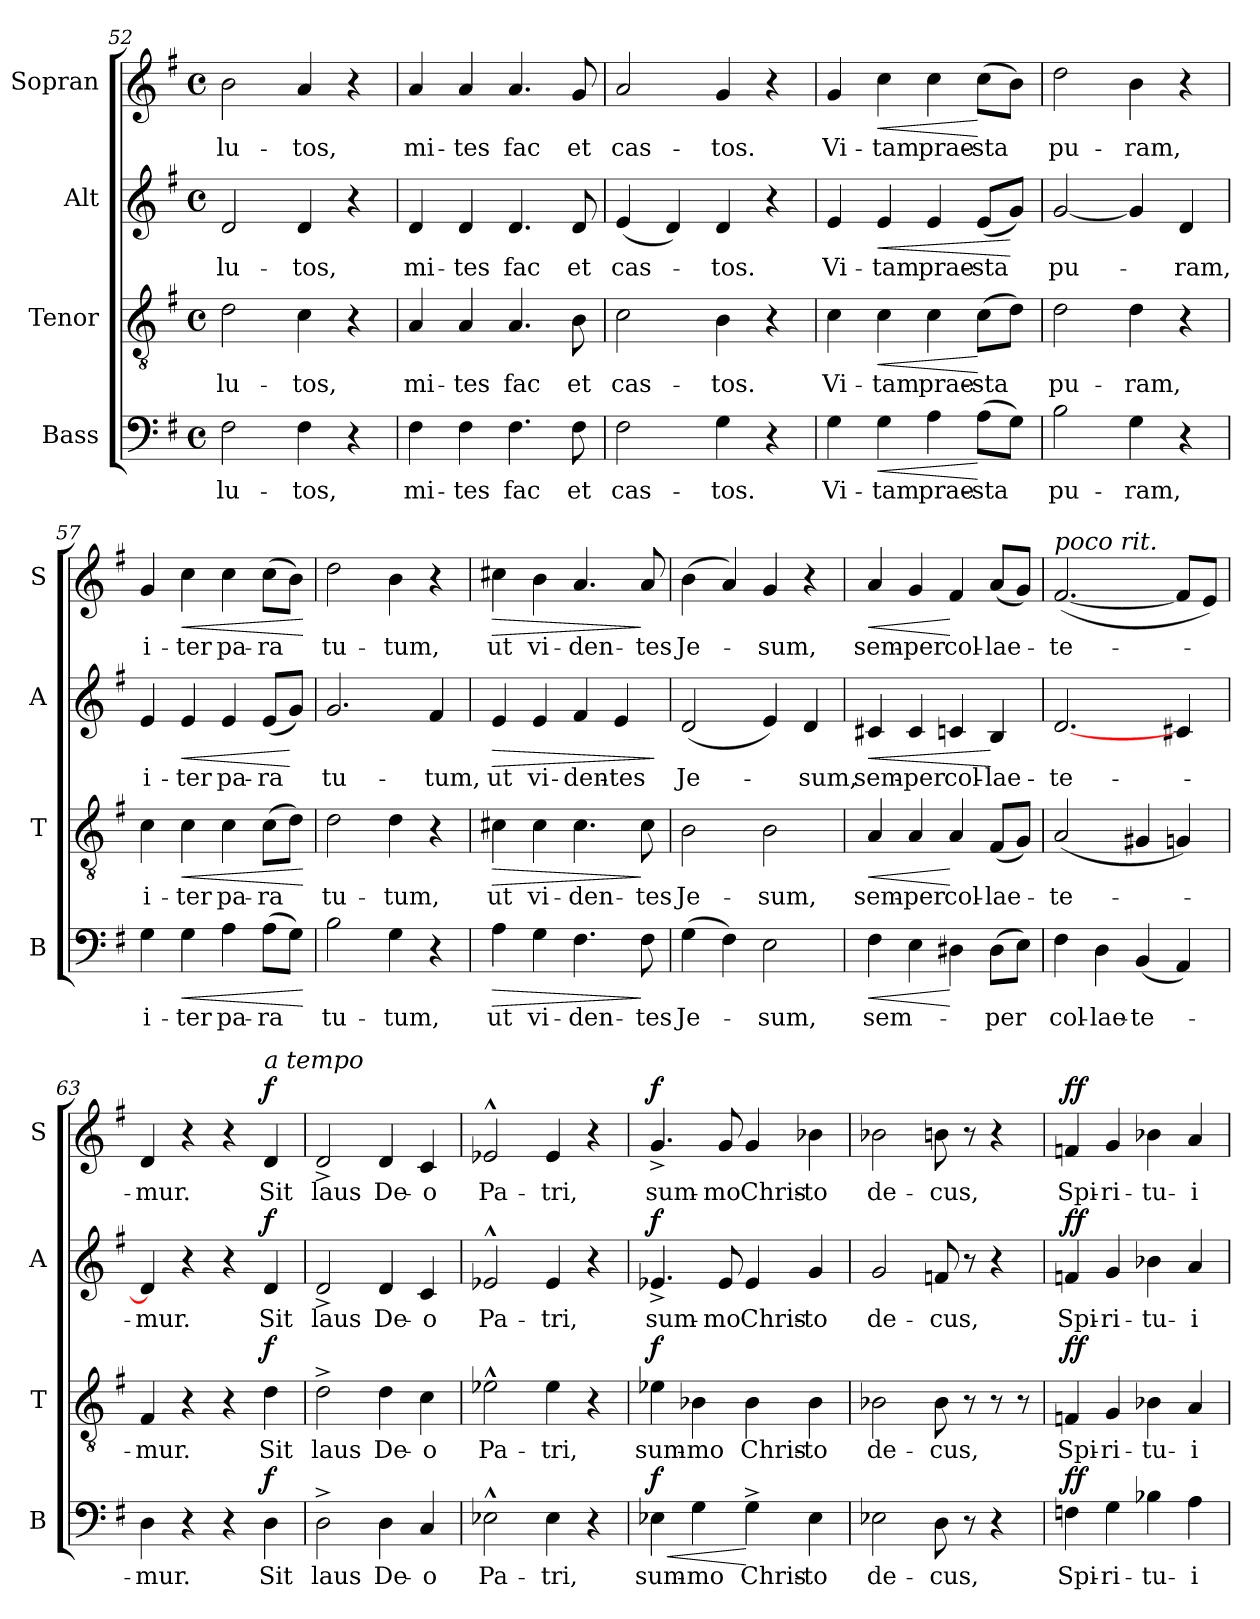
**kern	**text	**dynam	**kern	**text	**dynam	**kern	**text	**dynam	**kern	**text	**dynam
*part4	*part4	*part4	*part3	*part3	*part3	*part2	*part2	*part2	*part1	*part1	*part1
*staff4	*staff4	*staff4	*staff3	*staff3	*staff3	*staff2	*staff2	*staff2	*staff1	*staff1	*staff1
*I"Bass	*	*	*I"Tenor	*	*	*I"Alt	*	*	*I"Sopran	*	*
*I'B	*	*	*I'T	*	*	*I'A	*	*	*I'S	*	*
*clefF4	*	*	*clefGv2	*	*	*clefG2	*	*	*clefG2	*	*
*k[f#]	*	*	*k[f#]	*	*	*k[f#]	*	*	*k[f#]	*	*
*G:	*	*	*G:	*	*	*G:	*	*	*G:	*	*
*M4/4	*	*	*M4/4	*	*	*M4/4	*	*	*M4/4	*	*
*met(c)	*	*	*met(c)	*	*	*met(c)	*	*	*met(c)	*	*
=52	=52	=52	=52	=52	=52	=52	=52	=52	=52	=52	=52
!	!LO:LY:b	!	!	!LO:LY:b	!	!	!LO:LY:b	!	!	!LO:LY:b	!
2F#\	-lu-	.	2d\	-lu-	.	2d/	-lu-	.	2b\	-lu-	.
!	!LO:LY:b	!	!	!LO:LY:b	!	!	!LO:LY:b	!	!	!LO:LY:b	!
4F#\	-tos,	.	4c\	-tos,	.	4d/	-tos,	.	4a/	-tos,	.
4r	.	.	4r	.	.	4r	.	.	4r	.	.
=53	=53	=53	=53	=53	=53	=53	=53	=53	=53	=53	=53
!	!LO:LY:b	!	!	!LO:LY:b	!	!	!LO:LY:b	!	!	!LO:LY:b	!
4F#\	mi-	.	4A/	mi-	.	4d/	mi-	.	4a/	mi-	.
!	!LO:LY:b	!	!	!LO:LY:b	!	!	!LO:LY:b	!	!	!LO:LY:b	!
4F#\	-tes	.	4A/	-tes	.	4d/	-tes	.	4a/	-tes	.
!	!LO:LY:b	!	!	!LO:LY:b	!	!	!LO:LY:b	!	!	!LO:LY:b	!
4.F#\	fac	.	4.A/	fac	.	4.d/	fac	.	4.a/	fac	.
!	!LO:LY:b	!	!	!LO:LY:b	!	!	!LO:LY:b	!	!	!LO:LY:b	!
8F#\	et	.	8B\	et	.	8d/	et	.	8g/	et	.
=54	=54	=54	=54	=54	=54	=54	=54	=54	=54	=54	=54
!	!LO:LY:b	!	!	!LO:LY:b	!	!	!LO:LY:b	!	!	!LO:LY:b	!
2F#\	cas-	.	2c\	cas-	.	(<4e/	cas-	.	2a/	cas-	.
.	.	.	.	.	.	4d/)	.	.	.	.	.
!	!LO:LY:b	!	!	!LO:LY:b	!	!	!LO:LY:b	!	!	!LO:LY:b	!
4G\	-tos.	.	4B\	-tos.	.	4d/	-tos.	.	4g/	-tos.	.
4r	.	.	4r	.	.	4r	.	.	4r	.	.
=55	=55	=55	=55	=55	=55	=55	=55	=55	=55	=55	=55
!	!LO:LY:b	!	!	!LO:LY:b	!	!	!LO:LY:b	!	!	!LO:LY:b	!
4G\	Vi-	.	4c\	Vi-	.	4e/	Vi-	.	4g/	Vi-	.
!	!LO:LY:b	!LO:HP:b	!	!LO:LY:b	!LO:HP:b	!	!LO:LY:b	!LO:HP:b	!	!LO:LY:b	!LO:HP:b
4G\	-tam	<	4c\	-tam	<	4e/	-tam	<	4cc\	-tam	<
!	!LO:LY:b	!	!	!LO:LY:b	!	!	!LO:LY:b	!	!	!LO:LY:b	!
4A\	prae-	.	4c\	prae-	.	4e/	prae-	.	4cc\	prae-	.
!	!LO:LY:b	!	!	!LO:LY:b	!	!	!LO:LY:b	!	!	!LO:LY:b	!
(>8A\L	-sta	[	(>8c\L	-sta	[	(<8e/L	-sta	.	(>8cc\L	-sta	[
8G\J)	.	.	8d\J)	.	.	8g/J)	.	[	8b\J)	.	.
!!LO:PB:g=z
=56	=56	=56	=56	=56	=56	=56	=56	=56	=56	=56	=56
!	!LO:LY:b	!	!	!LO:LY:b	!	!	!LO:LY:b	!	!	!LO:LY:b	!
2B\	pu-	.	2d\	pu-	.	[2g/	pu-	.	2dd\	pu-	.
!	!LO:LY:b	!	!	!LO:LY:b	!	!	!	!	!	!LO:LY:b	!
4G\	-ram,	.	4d\	-ram,	.	4g/]	.	.	4b\	-ram,	.
!	!	!	!	!	!	!	!LO:LY:b	!	!	!	!
4r	.	.	4r	.	.	4d/	-ram,	.	4r	.	.
=57	=57	=57	=57	=57	=57	=57	=57	=57	=57	=57	=57
!	!LO:LY:b	!	!	!LO:LY:b	!	!	!LO:LY:b	!	!	!LO:LY:b	!
4G\	i-	.	4c\	i-	.	4e/	i-	.	4g/	i-	.
!	!LO:LY:b	!LO:HP:b	!	!LO:LY:b	!LO:HP:b	!	!LO:LY:b	!LO:HP:b	!	!LO:LY:b	!LO:HP:b
4G\	-ter	<	4c\	-ter	<	4e/	-ter	<	4cc\	-ter	<
!	!LO:LY:b	!	!	!LO:LY:b	!	!	!LO:LY:b	!	!	!LO:LY:b	!
4A\	pa-	.	4c\	pa-	.	4e/	pa-	.	4cc\	pa-	.
!	!LO:LY:b	!	!	!LO:LY:b	!	!	!LO:LY:b	!	!	!LO:LY:b	!
(>8A\L	-ra	.	(>8c\L	-ra	.	(<8e/L	-ra	.	(>8cc\L	-ra	.
8G\J)	.	.	8d\J)	.	.	8g/J)	.	[	8b\J)	.	.
.	.	[	.	.	[	.	.	.	.	.	[
=58	=58	=58	=58	=58	=58	=58	=58	=58	=58	=58	=58
!	!LO:LY:b	!	!	!LO:LY:b	!	!	!LO:LY:b	!	!	!LO:LY:b	!
2B\	tu-	.	2d\	tu-	.	2.g/	tu-	.	2dd\	tu-	.
!	!LO:LY:b	!	!	!LO:LY:b	!	!	!	!	!	!LO:LY:b	!
4G\	-tum,	.	4d\	-tum,	.	.	.	.	4b\	-tum,	.
!	!	!	!	!	!	!	!LO:LY:b	!	!	!	!
4r	.	.	4r	.	.	4f#/	-tum,	.	4r	.	.
=59	=59	=59	=59	=59	=59	=59	=59	=59	=59	=59	=59
!	!LO:LY:b	!LO:HP:b	!	!LO:LY:b	!LO:HP:b	!	!LO:LY:b	!LO:HP:b	!	!LO:LY:b	!LO:HP:b
4A\	ut	>	4c#X\	ut	>	4e/	ut	>	4cc#X\	ut	>
!	!LO:LY:b	!	!	!LO:LY:b	!	!	!LO:LY:b	!	!	!LO:LY:b	!
4G\	vi-	.	4c#\	vi-	.	4e/	vi-	.	4b\	vi-	.
!	!LO:LY:b	!	!	!LO:LY:b	!	!	!LO:LY:b	!	!	!LO:LY:b	!
4.F#\	-den-	.	4.c#\	-den-	.	4f#/	-den-	.	4.a/	-den-	.
!	!	!	!	!	!	!	!LO:LY:b	!	!	!	!
.	.	.	.	.	.	4e/	-tes	.	.	.	.
!	!LO:LY:b	!	!	!LO:LY:b	!	!	!	!	!	!LO:LY:b	!
8F#\	-tes	]	8c#\	-tes	]	.	.	.	8a/	-tes	]
.	.	.	.	.	.	.	.	]	.	.	.
=60	=60	=60	=60	=60	=60	=60	=60	=60	=60	=60	=60
!	!LO:LY:b	!	!	!LO:LY:b	!	!	!LO:LY:b	!	!	!LO:LY:b	!
(>4G\	Je-	.	2B\	Je-	.	(<2d/	Je-	.	(>4b\	Je-	.
4F#\)	.	.	.	.	.	.	.	.	4a/)	.	.
!	!LO:LY:b	!	!	!LO:LY:b	!	!	!	!	!	!LO:LY:b	!
2E\	-sum,	.	2B\	-sum,	.	4e/)	.	.	4g/	-sum,	.
!	!	!	!	!	!	!	!LO:LY:b	!	!	!	!
.	.	.	.	.	.	4d/	-sum,	.	4r	.	.
!!LO:PB:g=z
=61	=61	=61	=61	=61	=61	=61	=61	=61	=61	=61	=61
!	!LO:LY:b	!LO:HP:b	!	!LO:LY:b	!LO:HP:b	!	!LO:LY:b	!LO:HP:b	!	!LO:LY:b	!LO:HP:b
4F#\	sem-	<	4A/	sem-	<	4c#X/	sem-	<	4a/	sem-	<
!	!	!	!	!LO:LY:b	!	!	!LO:LY:b	!	!	!LO:LY:b	!
4E\	.	.	4A/	-per	.	4c#/	-per	.	4g/	-per	.
!	!	!	!	!LO:LY:b	!	!	!LO:LY:b	!	!	!LO:LY:b	!
4D#X\	.	[	4A/	col-	[	4cn/	col-	.	4f#/	col-	[
!	!LO:LY:b	!	!	!LO:LY:b	!	!	!LO:LY:b	!	!	!LO:LY:b	!
(>8D#\L	-per	.	(<8F#/L	-lae-	.	4B/	-lae-	[	(<8a/L	-lae-	.
8E\J)	.	.	8G/J)	.	.	.	.	.	8g/J)	.	.
=62	=62	=62	=62	=62	=62	=62	=62	=62	=62	=62	=62
!	!	!	!	!	!	!	!	!	!LO:TX:a:i:t=poco rit.	!	!
!	!LO:LY:b	!	!	!LO:LY:b	!	!	!LO:LY:b	!	!	!LO:LY:b	!
4F#\	col-	.	(>2A/	-te-	.	[2.d/	-te-	.	(<[2.f#/	-te-	.
!	!LO:LY:b	!	!	!	!	!	!	!	!	!	!
4D\	-lae-	.	.	.	.	.	.	.	.	.	.
!	!LO:LY:b	!	!	!	!	!	!	!	!	!	!
(<4BB/	-te-	.	4G#X/	.	.	.	.	.	.	.	.
4AA/)	.	.	4Gn/)	.	.	4c#X/	.	.	8f#/L]	.	.
.	.	.	.	.	.	.	.	.	8e/J)	.	.
=63	=63	=63	=63	=63	=63	=63	=63	=63	=63	=63	=63
!	!LO:LY:b	!	!	!LO:LY:b	!	!	!LO:LY:b	!	!	!LO:LY:b	!
4D\	-mur.	.	4F#/	-mur.	.	4d/]	-mur.	.	4d/	-mur.	.
4r	.	.	4r	.	.	4r	.	.	4r	.	.
4r	.	.	4r	.	.	4r	.	.	4r	.	.
!	!	!	!	!	!	!	!	!	!LO:TX:a:i:t=a tempo	!	!
!	!LO:LY:b	!LO:DY:a	!	!LO:LY:b	!LO:DY:a	!	!LO:LY:b	!LO:DY:a	!	!LO:LY:b	!LO:DY:a
4D\	Sit	f	4d\	Sit	f	4d/	Sit	f	4d/	Sit	f
=64	=64	=64	=64	=64	=64	=64	=64	=64	=64	=64	=64
!	!LO:LY:b	!	!	!LO:LY:b	!	!	!LO:LY:b	!	!	!LO:LY:b	!
2D^\	laus	.	2d^\	laus	.	2d^/	laus	.	2d^/	laus	.
!	!LO:LY:b	!	!	!LO:LY:b	!	!	!LO:LY:b	!	!	!LO:LY:b	!
4D\	De-	.	4d\	De-	.	4d/	De-	.	4d/	De-	.
!	!LO:LY:b	!	!	!LO:LY:b	!	!	!LO:LY:b	!	!	!LO:LY:b	!
4C/	-o	.	4c\	-o	.	4c/	-o	.	4c/	-o	.
=65	=65	=65	=65	=65	=65	=65	=65	=65	=65	=65	=65
!	!LO:LY:b	!	!	!LO:LY:b	!	!	!LO:LY:b	!	!	!LO:LY:b	!
2E-X^^\	Pa-	.	2e-X^^\	Pa-	.	2e-X^^/	Pa-	.	2e-X^^/	Pa-	.
!	!LO:LY:b	!	!	!LO:LY:b	!	!	!LO:LY:b	!	!	!LO:LY:b	!
4E-\	-tri,	.	4e-\	-tri,	.	4e-/	-tri,	.	4e-/	-tri,	.
4r	.	.	4r	.	.	4r	.	.	4r	.	.
!!LO:LB:g=z
=66	=66	=66	=66	=66	=66	=66	=66	=66	=66	=66	=66
!	!LO:LY:b	!LO:HP:b	!	!LO:LY:b	!	!	!LO:LY:b	!	!	!LO:LY:b	!
!	!	!LO:DY:n=1:a	!	!	!LO:DY:a	!	!	!LO:DY:a	!	!	!LO:DY:a
4E-X\	sum-	< f	4e-X\	sum-	f	4.e-X^/	sum-	f	4.g^/	sum-	f
!	!LO:LY:b	!	!	!LO:LY:b	!	!	!	!	!	!	!
4G\	-mo	.	4B-X\	-mo	.	.	.	.	.	.	.
!	!	!	!	!	!	!	!LO:LY:b	!	!	!LO:LY:b	!
.	.	.	.	.	.	8e-/	-mo	.	8g/	-mo	.
!	!LO:LY:b	!	!	!LO:LY:b	!	!	!LO:LY:b	!	!	!LO:LY:b	!
4G^\	Chris-	[	4B-\	Chris-	.	4e-/	Chris-	.	4g/	Chris-	.
!	!LO:LY:b	!	!	!LO:LY:b	!	!	!LO:LY:b	!	!	!LO:LY:b	!
4E-\	-to	.	4B-\	-to	.	4g/	-to	.	4b-X\	-to	.
=67	=67	=67	=67	=67	=67	=67	=67	=67	=67	=67	=67
!	!LO:LY:b	!	!	!LO:LY:b	!	!	!LO:LY:b	!	!	!LO:LY:b	!
2E-X\	de-	.	2B-X\	de-	.	2g/	de-	.	2b-X\	de-	.
!	!LO:LY:b	!	!	!LO:LY:b	!	!	!LO:LY:b	!	!	!LO:LY:b	!
8D\	-cus,	.	8B-\	-cus,	.	8fn/	-cus,	.	8bn\	-cus,	.
8r	.	.	8r	.	.	8r	.	.	8r	.	.
4r	.	.	8r	.	.	4r	.	.	4r	.	.
.	.	.	8r	.	.	.	.	.	.	.	.
=68	=68	=68	=68	=68	=68	=68	=68	=68	=68	=68	=68
!	!LO:LY:b	!LO:DY:a	!	!LO:LY:b	!LO:DY:a	!	!LO:LY:b	!LO:DY:a	!	!LO:LY:b	!LO:DY:a
4Fn\	Spi-	ff	4Fn/	Spi-	ff	4fn/	Spi-	ff	4fn/	Spi-	ff
!	!LO:LY:b	!	!	!LO:LY:b	!	!	!LO:LY:b	!	!	!LO:LY:b	!
4G\	-ri-	.	4G/	-ri-	.	4g/	-ri-	.	4g/	-ri-	.
!	!LO:LY:b	!	!	!LO:LY:b	!	!	!LO:LY:b	!	!	!LO:LY:b	!
4B-X\	-tu-	.	4B-X\	-tu-	.	4b-X\	-tu-	.	4b-X\	-tu-	.
!	!LO:LY:b	!	!	!LO:LY:b	!	!	!LO:LY:b	!	!	!LO:LY:b	!
4A\	-i	.	4A/	-i	.	4a/	-i	.	4a/	-i	.
=	=	=	=	=	=	=	=	=	=	=	=
*-	*-	*-	*-	*-	*-	*-	*-	*-	*-	*-	*-
